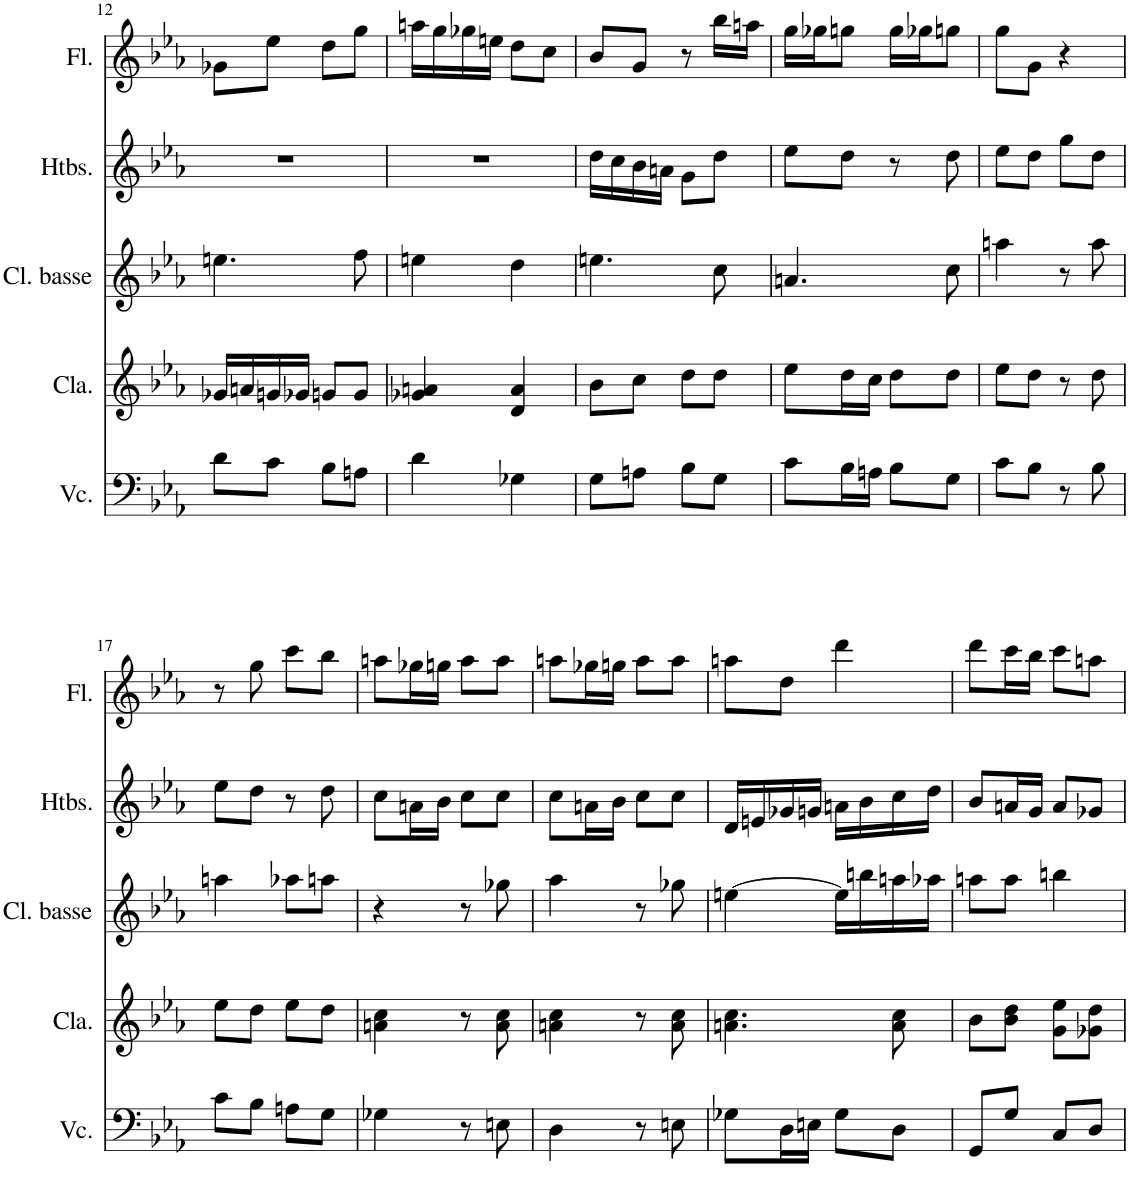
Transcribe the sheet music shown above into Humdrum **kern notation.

**kern	**kern	**kern	**kern	**kern
*part5	*part4	*part3	*part2	*part1
*staff5	*staff4	*staff3	*staff2	*staff1
*I"Violoncelle, Cello	*I"Clavecin, Harpsichord	*I"Clarinette Basse, Clarinet	*I"Hautbois, Oboe	*I"Flûte, Flute
*I'Vc.	*I'Cla.	*I'Cl. basse	*I'Htbs.	*I'Fl.
!!LO:PB:g=z
*clefF4	*clefG2	*clefG2	*clefG2	*clefG2
*	*	*Trd8c14	*	*
*k[b-e-a-]	*k[b-e-a-]	*k[b-e-a-]	*k[b-e-a-]	*k[b-e-a-]
*M2/4	*M2/4	*M2/4	*M2/4	*M2/4
=12	=12	=12	=12	=12
8d\L	16g-X/LL	4.een\	2r	8g-X\L
.	16an/	.	.	.
8c\J	16gn/	.	.	8ee-\J
.	16g-X/JJ	.	.	.
8B-\L	8gn/L	.	.	8dd\L
8An\J	8g/J	8ff\	.	8gg\J
=13	=13	=13	=13	=13
4d\	4g-X/ 4an/	4een\	2r	16aan\LL
.	.	.	.	16gg\
.	.	.	.	16gg-X\
.	.	.	.	16een\JJ
4G-X\	4d/ 4a/	4dd\	.	8dd\L
.	.	.	.	8cc\J
=14	=14	=14	=14	=14
8G\L	8b-\L	4.een\	16dd\LL	8b-/L
.	.	.	16cc\	.
8An\J	8cc\J	.	16b-\	8g/J
.	.	.	16an\JJ	.
8B-\L	8dd\L	.	8g\L	8r
8G\J	8dd\J	8cc\	8dd\J	16bb-\LL
.	.	.	.	16aan\JJ
=15	=15	=15	=15	=15
8c\L	8ee-\L	4.an/	8ee-\L	16gg\LL
.	.	.	.	16gg-X\J
16B-\L	16dd\L	.	8dd\J	8ggn\J
16An\JJ	16cc\JJ	.	.	.
8B-\L	8dd\L	.	8r	16gg\LL
.	.	.	.	16gg-X\J
8G\J	8dd\J	8cc\	8dd\	8ggn\J
=16	=16	=16	=16	=16
8c\L	8ee-\L	4aan\	8ee-\L	8gg\L
8B-\J	8dd\J	.	8dd\J	8g\J
8r	8r	8r	8gg\L	4r
8B-\	8dd\	8aa\	8dd\J	.
!!LO:LB:g=z
=17	=17	=17	=17	=17
8c\L	8ee-\L	4aan\	8ee-\L	8r
8B-\J	8dd\J	.	8dd\J	8gg\
8An\L	8ee-\L	8aa-X\L	8r	8ccc\L
8G\J	8dd\J	8aan\J	8dd\	8bb-\J
=18	=18	=18	=18	=18
4G-X\	4an\ 4cc\	4r	8cc\L	8aan\L
.	.	.	16an\L	16gg-X\L
.	.	.	16b-\JJ	16ggn\JJ
8r	8r	8r	8cc\L	8aa\L
8En\	8a\ 8cc\	8gg-X\	8cc\J	8aa\J
=19	=19	=19	=19	=19
4D\	4an\ 4cc\	4aa-\	8cc\L	8aan\L
.	.	.	16an\L	16gg-X\L
.	.	.	16b-\JJ	16ggn\JJ
8r	8r	8r	8cc\L	8aa\L
8En\	8a\ 8cc\	8gg-X\	8cc\J	8aa\J
=20	=20	=20	=20	=20
8G-X\L	4.an\ 4.cc\	[4een\	16d/LL	8aan\L
.	.	.	16en/	.
16D\L	.	.	16g-X/	8dd\J
16En\JJ	.	.	16gn/JJ	.
8G-\L	.	16ee\LL]	16an\LL	4ddd\
.	.	16bbn\	16b-\	.
8D\J	8a\ 8cc\	16aan\	16cc\	.
.	.	16aa-X\JJ	16dd\JJ	.
=21	=21	=21	=21	=21
8GG/L	8b-\L	8aan\L	8b-/L	8ddd\L
8G/J	8b-\ 8dd\J	8aa\J	16an/L	16ccc\L
.	.	.	16g/JJ	16bb-\JJ
8C/L	8g\ 8ee-\L	4bbn\	8a/L	8ccc\L
8D/J	8g-X\ 8dd\J	.	8g-X/J	8aan\J
=	=	=	=	=
*-	*-	*-	*-	*-
